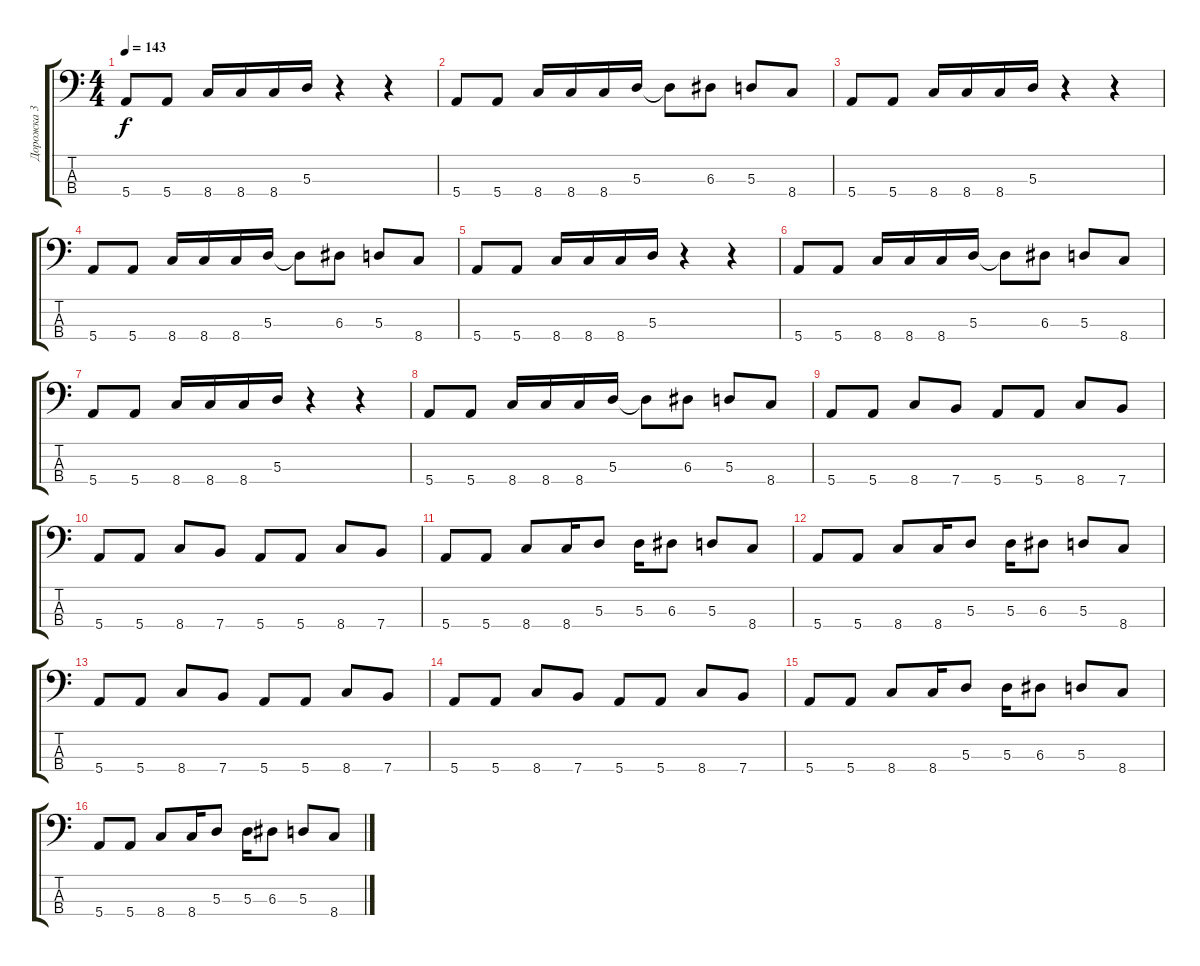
\track ("Дорожка 3" "Дорожка 3") {instrument electricbasspick}
\staff {score tabs}
\tuning (G2 D2 A1 E1) {hide}
\ts (4 4)
\tempo 143
\clef f4
\ks c
5.4.8{dy f} 5.4.8 8.4.16 8.4.16 8.4.16 5.3.16 r.4 r.4 |
5.4.8 5.4.8 8.4.16 8.4.16 8.4.16 5.3.16 5.3{t}.8 6.3.8 5.3.8 8.4.8 |
5.4.8 5.4.8 8.4.16 8.4.16 8.4.16 5.3.16 r.4 r.4 |
5.4.8 5.4.8 8.4.16 8.4.16 8.4.16 5.3.16 5.3{t}.8 6.3.8 5.3.8 8.4.8 |
5.4.8 5.4.8 8.4.16 8.4.16 8.4.16 5.3.16 r.4 r.4 |
5.4.8 5.4.8 8.4.16 8.4.16 8.4.16 5.3.16 5.3{t}.8 6.3.8 5.3.8 8.4.8 |
5.4.8 5.4.8 8.4.16 8.4.16 8.4.16 5.3.16 r.4 r.4 |
5.4.8 5.4.8 8.4.16 8.4.16 8.4.16 5.3.16 5.3{t}.8 6.3.8 5.3.8 8.4.8 |
5.4.8 5.4.8 8.4.8 7.4.8 5.4.8 5.4.8 8.4.8 7.4.8 |
5.4.8 5.4.8 8.4.8 7.4.8 5.4.8 5.4.8 8.4.8 7.4.8 |
5.4.8 5.4.8 8.4.8 8.4.16 5.3.8 5.3.16 6.3.8 5.3.8 8.4.8 |
5.4.8 5.4.8 8.4.8 8.4.16 5.3.8 5.3.16 6.3.8 5.3.8 8.4.8 |
5.4.8 5.4.8 8.4.8 7.4.8 5.4.8 5.4.8 8.4.8 7.4.8 |
5.4.8 5.4.8 8.4.8 7.4.8 5.4.8 5.4.8 8.4.8 7.4.8 |
5.4.8 5.4.8 8.4.8 8.4.16 5.3.8 5.3.16 6.3.8 5.3.8 8.4.8 |
5.4.8 5.4.8 8.4.8 8.4.16 5.3.8 5.3.16 6.3.8 5.3.8 8.4.8
